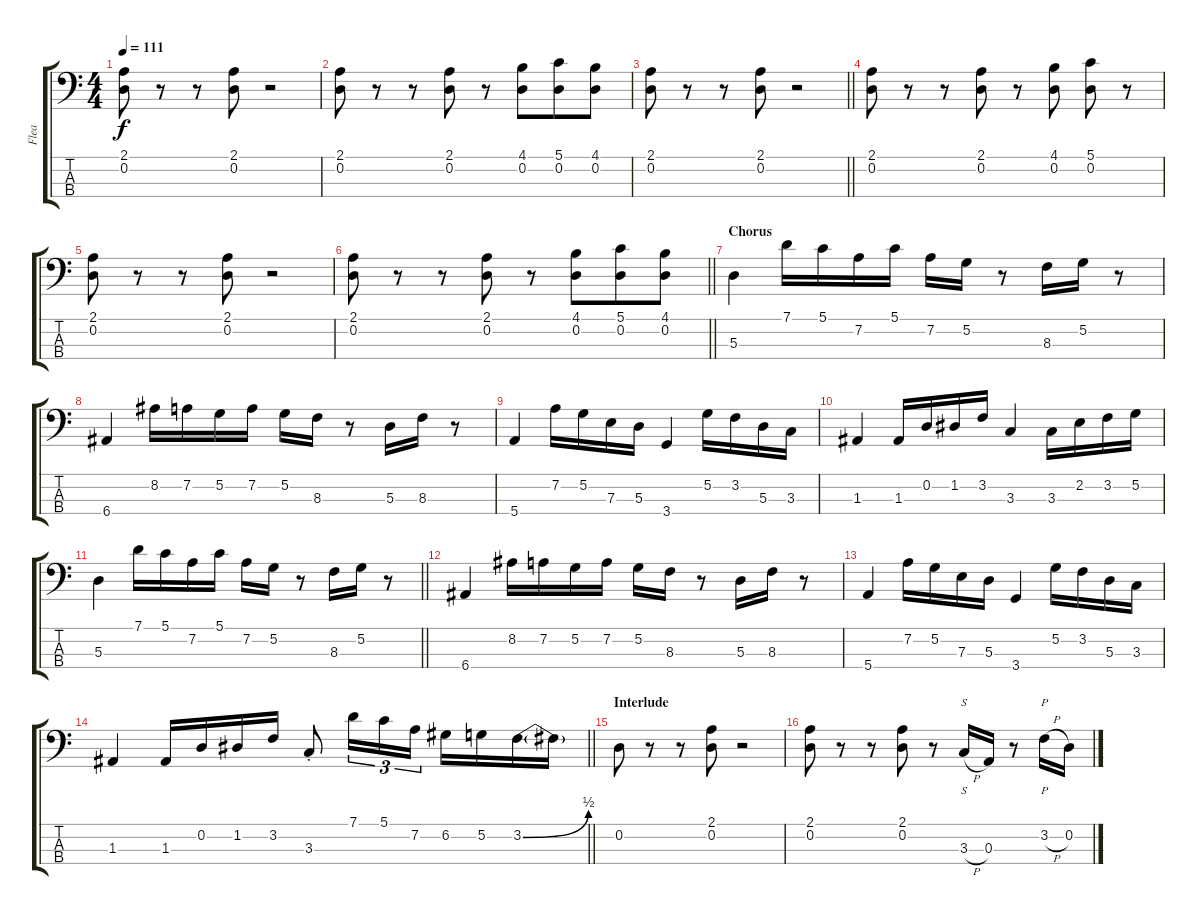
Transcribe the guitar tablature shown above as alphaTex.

\track ("Flea" "Flea") {instrument electricbassfinger}
\staff {score tabs}
\tuning (G2 D2 A1 E1) {hide}
\ts (4 4)
\tempo 111
\clef f4
\ks c
(2.1 0.2).8{dy f instrument slapbass1} r.8 r.8 (2.1 0.2).8 r.2 |
(2.1 0.2).8 r.8 r.8 (2.1 0.2).8 r.8 (4.1 0.2).8{beam merge} (5.1 0.2).8 (4.1 0.2).8 |
\barLineRight lightlight
(2.1 0.2).8{instrument slapbass1} r.8 r.8 (2.1 0.2).8 r.2 |
(2.1 0.2).8 r.8 r.8 (2.1 0.2).8 r.8 (4.1 0.2).8 (5.1 0.2).8 r.8 |
(2.1 0.2).8{instrument slapbass1} r.8 r.8 (2.1 0.2).8 r.2 |
\barLineRight lightlight
(2.1 0.2).8 r.8 r.8 (2.1 0.2).8 r.8 (4.1 0.2).8{beam merge} (5.1 0.2).8 (4.1 0.2).8 |
\section ("" "Chorus")
5.3.4 7.1.16 5.1.16 7.2.16 5.1.16 7.2.16 5.2.16 r.8 8.3.16 5.2.16 r.8 |
6.4.4 8.2.16 7.2.16 5.2.16 7.2.16 5.2.16 8.3.16 r.8 5.3.16 8.3.16 r.8 |
5.4.4 7.2.16 5.2.16 7.3.16 5.3.16 3.4.4 5.2.16 3.2.16 5.3.16 3.3.16 |
1.3.4 1.3.16 0.2.16 1.2.16 3.2.16 3.3.4 3.3.16 2.2.16 3.2.16 5.2.16 |
\barLineRight lightlight
5.3.4 7.1.16 5.1.16 7.2.16 5.1.16 7.2.16 5.2.16 r.8 8.3.16 5.2.16 r.8 |
6.4.4 8.2.16 7.2.16 5.2.16 7.2.16 5.2.16 8.3.16 r.8 5.3.16 8.3.16 r.8 |
5.4.4 7.2.16 5.2.16 7.3.16 5.3.16 3.4.4 5.2.16 3.2.16 5.3.16 3.3.16 |
\barLineRight lightlight
1.3.4 1.3.16 0.2.16 1.2.16 3.2.16 3.3{st}.8 7.1.16{tu (3 2)} 5.1.16{tu (3 2)} 7.2.16{tu (3 2)} 6.2.16 5.2.16 3.2{be (bend 0 0 60 2)}.16 3.2{t}.16 |
\section ("" "Interlude")
0.2.8 r.8 r.8 (2.1 0.2).8 r.2 |
(2.1 0.2).8 r.8 r.8 (2.1 0.2).8 r.8 3.3{h}.16{s} 0.3.16 r.8 3.2{h}.16{p} 0.2.16
